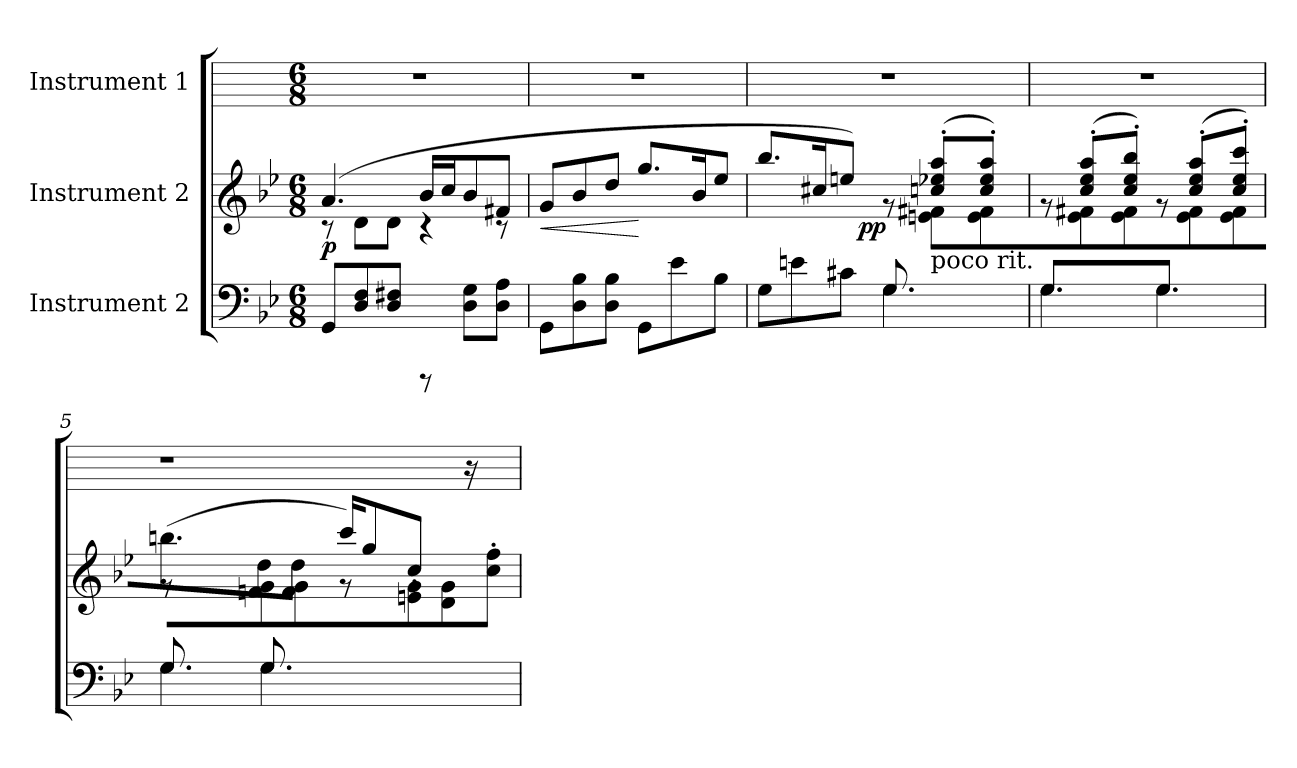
**kern	**dynam	**kern	**dynam	**kern
*part3	*part3	*part2	*part2	*part1
*staff3	*staff3	*staff2	*staff2	*staff1
*I"Instrument 2	*	*I"Instrument 2	*	*I"Instrument 1
!!LO:PB:g=z
*stria5	*	*stria5	*	*stria5
*clefF4	*	*clefG2	*	*
*k[b-e-]	*	*k[b-e-]	*	*k[]
*B-:	*	*B-:	*	*C:
*M6/8	*	*M6/8	*	*M6/8
=1	=1	=1	=1	=1
*	*	*^	*	*
!	!LO:DY:a	!	!	!	!
8GG/L	p	(>4.a/	8rc	.	2.r
8D/ 8F/	.	.	8d\L	.	.
8D/ 8F#X/J	.	.	8d\J	.	.
8rCCC	.	16b-/L	4rc	.	.
.	.	16cc/	.	.	.
8G\ 8D\L	.	8b-/	.	.	.
8A\ 8D\J	.	8f#X/J	8rc	.	.
=2	=2	=2	=2	=2	=2
!	!	!	!	!LO:HP:b	!
*	*	*v	*v	*	*
8GG\L	.	8g/L	<	2.r
8B-\ 8D\	.	8b-/	.	.
8B-\ 8D\J	.	8dd/J	.	.
8GG\L	.	8.gg/L	[	.
8e-\	.	.	.	.
.	.	16b-/	.	.
8B-\J	.	8ee-/J	.	.
=3	=3	=3	=3	=3
*^	*	*^	*	*
*	*	*	*	*^	*	*
4.ryy	8G\L	.	8.bb-/L	2ryy	4ryy	.	2.r
.	8en\	.	.	.	.	.	.
.	.	.	16cc#X/	.	.	.	.
.	8c#X\J	.	8een/J)	.	32.ryy	.	.
!	!	!	!	!	!	!LO:DY:b	!
.	.	.	.	.	4ryy	pp	.
8.G/L	4.G\	.	8rg	.	.	.	.
!	!	!	!LO:TX:b:t=poco rit.	!	!	!	!
.	.	.	(>8ee-X/'> 8ccn/'> 8aa/'>L	8e\ 8f#X\L	.	.	.
.	.	.	.	.	8ryy	.	.
8.ryy	.	.	.	.	.	.	.
.	.	.	8aa/'> 8ee-/'> 8cc/'>J)	8e\ 8f#\	.	.	.
.	.	.	.	.	16ryy	.	.
.	.	.	.	.	64ryy	.	.
*	*	*	*	*v	*v	*	*
=4	=4	=4	=4	=4	=4	=4
8.G/L	4.G\	.	8rg	8ryy	.	2.r
.	.	.	(>8aa/'> 8cc/'> 8ee-/'>L	8e-\ 8f#X\L	.	.
8.ryy	.	.	.	.	.	.
.	.	.	8bb-/'> 8ee-/'> 8cc/'>J)	8e-\ 8f#\J	.	.
8.G/J	4.G\	.	8rg	8ryy	.	.
.	.	.	(>8ee-/'> 8cc/'> 8aa/'>L	8e-\ 8f#\	.	.
8.ryy	.	.	.	.	.	.
.	.	.	8ccc/'> 8ee-/'> 8cc/'>J)	8e-\ 8f#\	.	.
=5	=5	=5	=5	=5	=5	=5
8.G/L	4.G\	.	8rf	(>4.bbn/	.	1r
.	.	.	4ryy	.	.	.
8.ryy	.	.	.	.	.	.
8.G/L	4.G\	.	8fn\ 8g\	8dd/L	.	.
.	.	.	8f\ 8g\J	8dd/J	.	.
4..ryy	.	.	.	.	.	.
.	.	.	8rf	16ccc/L)	.	.
.	.	.	.	8gg/	.	.
.	4..ryy	.	16ryy	.	.	.
.	.	.	8g\ 8en\	8cc'>/J	.	.
.	.	.	8d\ 8g\J	4ryy	.	.
8.ryy	.	.	.	.	.	16r
.	.	.	8ff/'> 8cc/'>J	.	.	8ryy
*v	*v	*	*	*	*	*
*	*	*v	*v	*	*
=	=	=	=	=
*-	*-	*-	*-	*-
